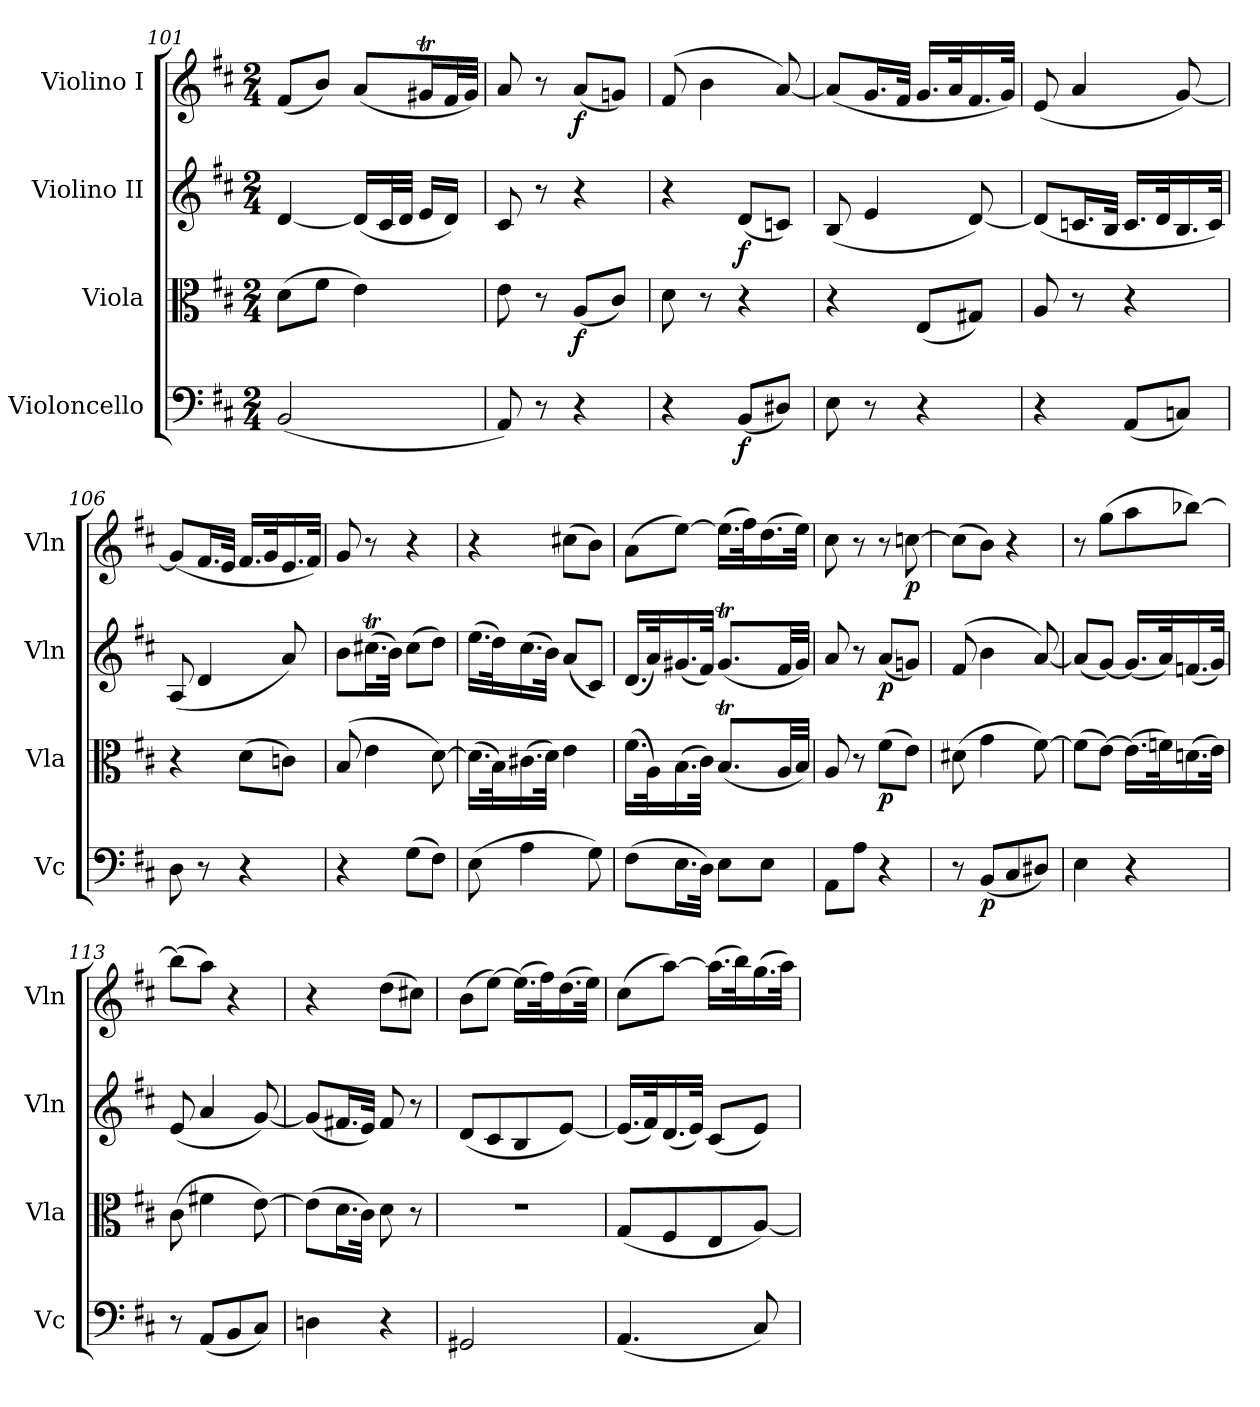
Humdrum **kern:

**kern	**dynam	**kern	**dynam	**kern	**dynam	**kern	**dynam
*part4	*part4	*part3	*part3	*part2	*part2	*part1	*part1
*staff4	*staff4	*staff3	*staff3	*staff2	*staff2	*staff1	*staff1
*I"Violoncello	*	*I"Viola	*	*I"Violino II	*	*I"Violino I	*
*I'Vc	*	*I'Vla	*	*I'Vln	*	*I'Vln	*
!!LO:LB:g=z
*clefF4	*	*clefC3	*	*clefG2	*	*clefG2	*
*k[f#c#]	*	*k[f#c#]	*	*k[f#c#]	*	*k[f#c#]	*
*D:	*	*D:	*	*D:	*	*D:	*
*M2/4	*	*M2/4	*	*M2/4	*	*M2/4	*
=101	=101	=101	=101	=101	=101	=101	=101
(2BB	.	(8dL	.	[4d	.	(8f#L	.
.	.	8f#J	.	.	.	8bJ)	.
.	.	4e)	.	(16dLL]	.	(8aL	.
.	.	.	.	32c#L	.	.	.
.	.	.	.	32dJJJ	.	.	.
.	.	.	.	16eLL	.	16g#XtL	.
.	.	.	.	16dJJ)	.	32f#L	.
.	.	.	.	.	.	32g#JJJ)	.
=102	=102	=102	=102	=102	=102	=102	=102
8AA)	.	8e	.	8c#	.	8a	.
8r	.	8r	.	8r	.	8r	.
4r	.	(8AL	f	4r	.	(8aL	f
.	.	8c#J)	.	.	.	8gnJ)	.
=103	=103	=103	=103	=103	=103	=103	=103
4r	.	8d	.	4r	.	(8f#	.
.	.	8r	.	.	.	4b	.
(8BBL	f	4r	.	(8dL	f	.	.
8D#XJ)	.	.	.	8cnJ)	.	[8a)	.
=104	=104	=104	=104	=104	=104	=104	=104
8E	.	4r	.	(8B	.	(8aL]	.
8r	.	.	.	4e	.	16.gL	.
.	.	.	.	.	.	32f#JJk	.
4r	.	(8EL	.	.	.	16.gLL	.
.	.	.	.	.	.	32ak	.
.	.	8G#XJ)	.	[8d)	.	16.f#	.
.	.	.	.	.	.	32gJJk)	.
=105	=105	=105	=105	=105	=105	=105	=105
4r	.	8A	.	(8dL]	.	(8e	.
.	.	8r	.	16.cnL	.	4a	.
.	.	.	.	32BJJk	.	.	.
(8AAL	.	4r	.	16.cLL	.	.	.
.	.	.	.	32dk	.	.	.
8CnJ)	.	.	.	16.B	.	[8g)	.
.	.	.	.	32cJJk)	.	.	.
=106	=106	=106	=106	=106	=106	=106	=106
8D	.	4r	.	(8A	.	(8gL]	.
8r	.	.	.	4d	.	16.f#L	.
.	.	.	.	.	.	32eJJk	.
4r	.	(8dL	.	.	.	16.f#LL	.
.	.	.	.	.	.	32gk	.
.	.	8cnJ)	.	8a)	.	16.e	.
.	.	.	.	.	.	32f#JJk)	.
=107	=107	=107	=107	=107	=107	=107	=107
4r	.	(8B	.	8bL	.	8g	.
.	.	4e	.	(16.cc#XtL	.	8r	.
.	.	.	.	32bJJk)	.	.	.
(8GL	.	.	.	(8cc#L	.	4r	.
8F#J)	.	[8d)	.	8ddJ)	.	.	.
!!LO:PB:g=z
=108	=108	=108	=108	=108	=108	=108	=108
(8E	.	(16.dLL]	.	(16.eeLL	.	4r	.
.	.	32Bk)	.	32ddk)	.	.	.
4A	.	(16.c#X	.	(16.cc#	.	.	.
.	.	32dJJk)	.	32bJJk)	.	.	.
.	.	4e	.	(8aL	.	(8cc#XL	.
8G)	.	.	.	8c#J)	.	8bJ)	.
=109	=109	=109	=109	=109	=109	=109	=109
(8F#L	.	(16.f#LL	.	(16.dLL	.	(8aL	.
.	.	32Ak)	.	32ak)	.	.	.
16.EL	.	(16.B	.	(16.g#X	.	[8eeJ)	.
32DJJk)	.	32c#JJk)	.	32f#JJk)	.	.	.
8EL	.	(8.BTL	.	(8.g#tL	.	(16.eeLL]	.
.	.	.	.	.	.	32ff#k)	.
8EJ	.	.	.	.	.	(16.dd	.
.	.	32ALL	.	32f#LL	.	.	.
.	.	32BJJJ)	.	32g#JJJ)	.	32eeJJk)	.
=110	=110	=110	=110	=110	=110	=110	=110
8AAL	.	8A	.	8a	.	8cc#	.
8AJ	.	8r	.	8r	.	8r	.
4r	.	(8f#L	p	(8aL	p	8r	.
.	.	8eJ)	.	8gnJ)	.	[8ccn	p
=111	=111	=111	=111	=111	=111	=111	=111
8r	.	(8d#X	.	(8f#	.	(8ccL]	.
(8BBL	p	4g	.	4b	.	8bJ)	.
8C#	.	.	.	.	.	4r	.
8D#XJ)	.	[8f#)	.	[8a)	.	.	.
=112	=112	=112	=112	=112	=112	=112	=112
4E	.	(8f#L]	.	(8aL]	.	8r	.
.	.	[8eJ)	.	[8gJ)	.	(8ggL	.
4r	.	(16.eLL]	.	(16.gLL]	.	8aa	.
.	.	32fnk)	.	32ak)	.	.	.
.	.	(16.dn	.	(16.fn	.	[8bb-XJ)	.
.	.	32eJJk)	.	32gJJk)	.	.	.
=113	=113	=113	=113	=113	=113	=113	=113
8r	.	(8c#	.	(8e	.	(8bb-L]	.
(8AAL	.	4f#X	.	4a	.	8aaJ)	.
8BB	.	.	.	.	.	4r	.
8C#J)	.	[8e)	.	[8g)	.	.	.
!!LO:LB:g=z
=114	=114	=114	=114	=114	=114	=114	=114
4Dn	.	(8eL]	.	(8gL]	.	4r	.
.	.	16.dL	.	16.f#XL	.	.	.
.	.	32c#JJk)	.	32eJJk)	.	.	.
4r	.	8d	.	8f#	.	(8ddL	.
.	.	8r	.	8r	.	8cc#XJ)	.
=115	=115	=115	=115	=115	=115	=115	=115
2GG#X	.	2r	.	(<8dL	.	(8bL	.
.	.	.	.	8c#	.	[8eeJ)	.
.	.	.	.	8B	.	(16.eeLL]	.
.	.	.	.	.	.	32ff#k)	.
.	.	.	.	[8eJ)	.	(16.dd	.
.	.	.	.	.	.	32eeJJk)	.
=116	=116	=116	=116	=116	=116	=116	=116
(4.AA	.	(8GL	.	(16.eLL]	.	(8cc#L	.
.	.	.	.	32f#k)	.	.	.
.	.	8F#	.	(16.d	.	[8aaJ)	.
.	.	.	.	32eJJk)	.	.	.
.	.	8E	.	(8c#L	.	(16.aaLL]	.
.	.	.	.	.	.	32bbk)	.
8C#)	.	[8AJ)	.	8eJ)	.	(16.gg	.
.	.	.	.	.	.	32aaJJk)	.
=	=	=	=	=	=	=	=
*-	*-	*-	*-	*-	*-	*-	*-
